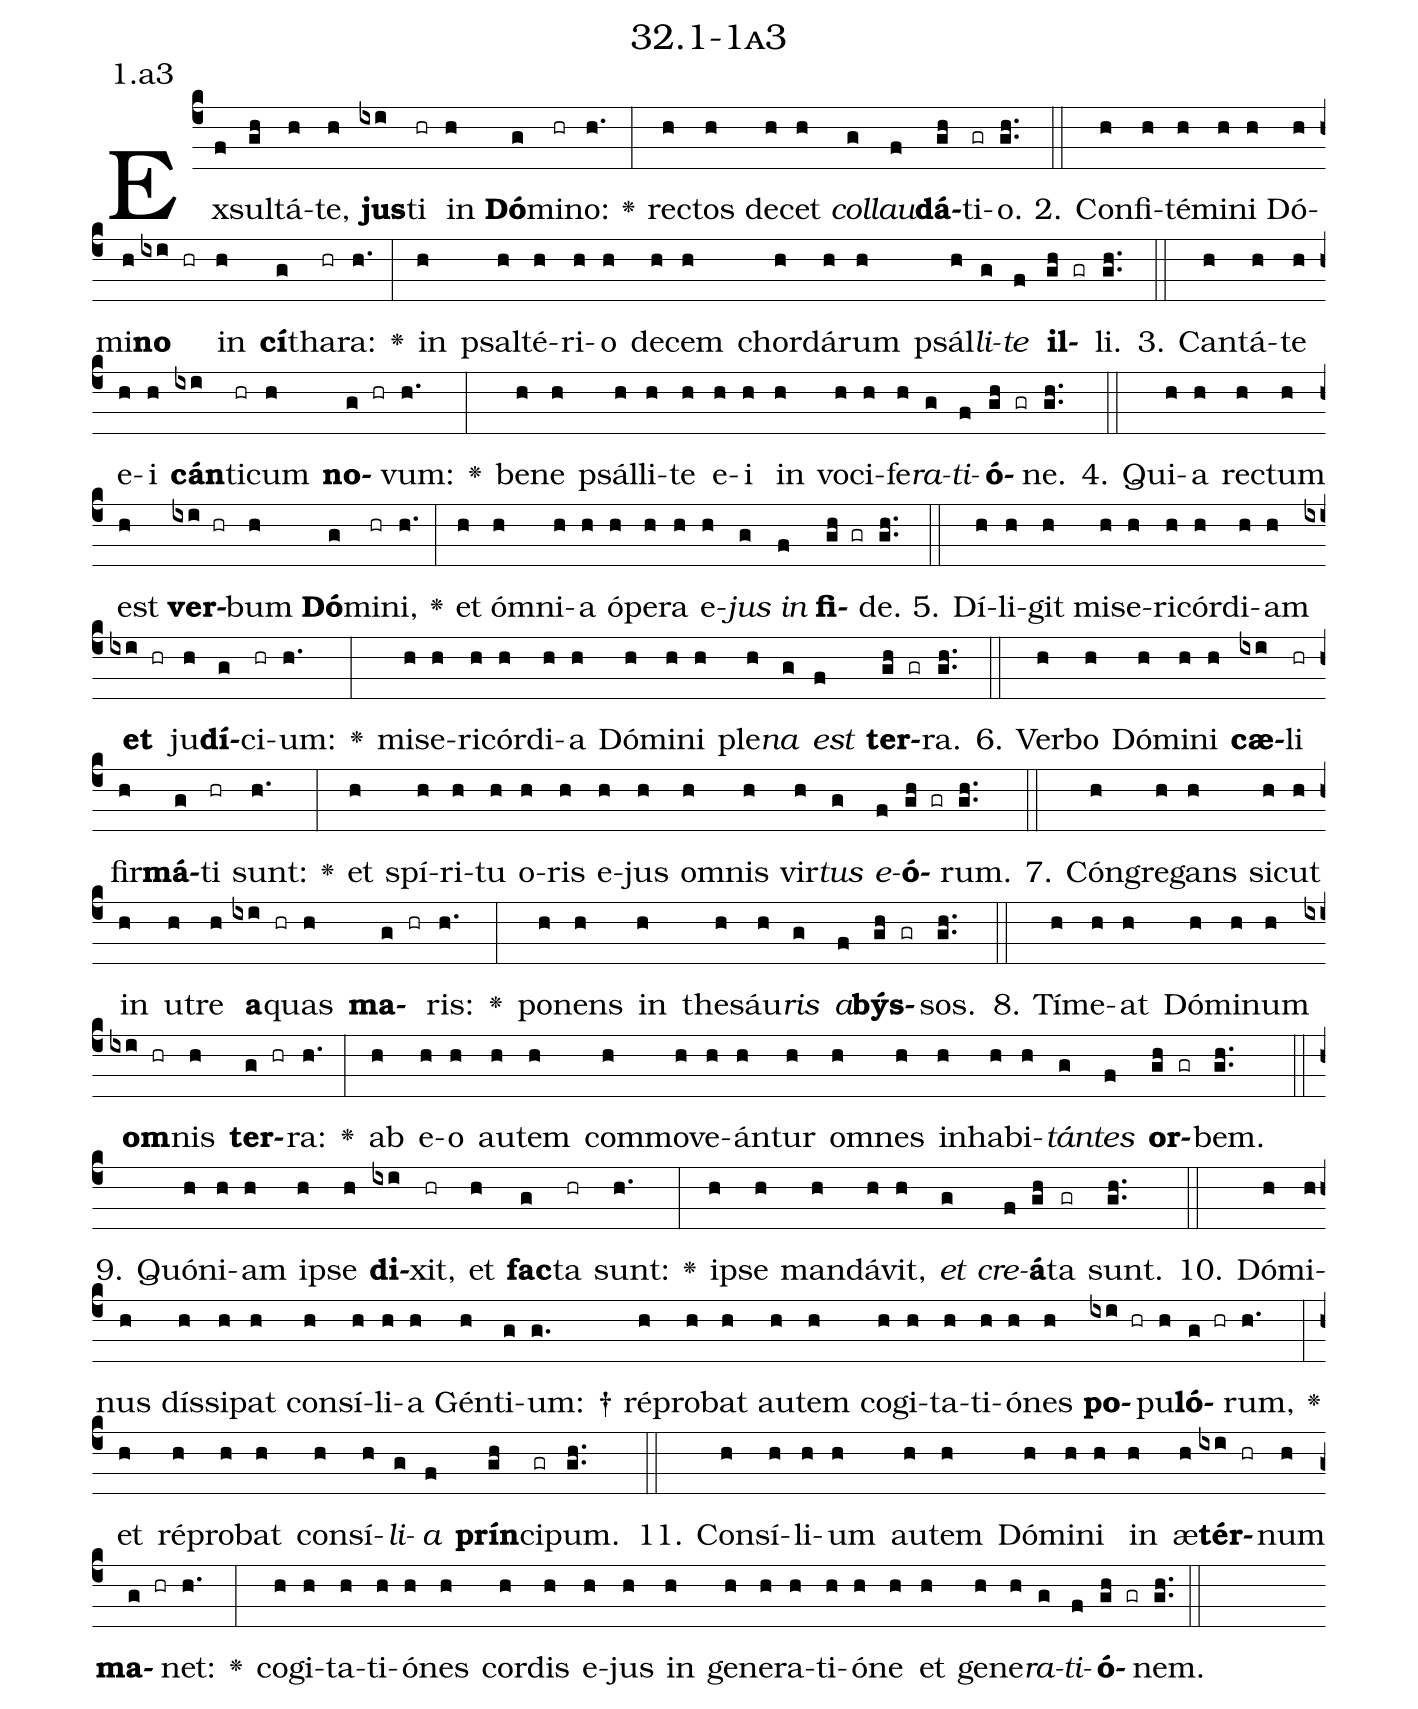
name: 32.1-1a3;
annotation: 1.a3;
%%
(c4)Ex(f)sul(gh)tá(h)te,(h) <b>jus</b>(ixi)ti(hr) in(h) <b>Dó</b>(g)mi(hr)no:(h.) <v>\greheightstar</v>(:) rec(h)tos(h) de(h)cet(h) <i>col</i>(g)<i>lau</i>(f)<b>dá</b>(gh)ti(gr)o.(gh..) (::)
2. Con(h)fi(h)té(h)mi(h)ni(h) Dó(h)mi(h)<b>no</b>(ixi hr) in(h) <b>cí</b>(g)tha(hr)ra:(h.) <v>\greheightstar</v>(:) in(h) psal(h)té(h)ri(h)o(h) de(h)cem(h) chor(h)dá(h)rum(h) psál(h)<i>li</i>(g)<i>te</i>(f) <b>il</b>(gh gr)li.(gh..) (::)
3. Can(h)tá(h)te(h) e(h)i(h) <b>cán</b>(ixi)ti(hr)cum(h) <b>no</b>(g hr)vum:(h.) <v>\greheightstar</v>(:) be(h)ne(h) psál(h)li(h)te(h) e(h)i(h) in(h) vo(h)ci(h)fe(h)<i>ra</i>(g)<i>ti</i>(f)<b>ó</b>(gh gr)ne.(gh..) (::)
4. Qui(h)a(h) rec(h)tum(h) est(h) <b>ver</b>(ixi hr)bum(h) <b>Dó</b>(g)mi(hr)ni,(h.) <v>\greheightstar</v>(:) et(h) óm(h)ni(h)a(h) ó(h)pe(h)ra(h) e(h)<i>jus</i>(g) <i>in</i>(f) <b>fi</b>(gh gr)de.(gh..) (::)
5. Dí(h)li(h)git(h) mi(h)se(h)ri(h)cór(h)di(h)am(h) <b>et</b>(ixi hr) ju(h)<b>dí</b>(g)ci(hr)um:(h.) <v>\greheightstar</v>(:) mi(h)se(h)ri(h)cór(h)di(h)a(h) Dó(h)mi(h)ni(h) ple(h)<i>na</i>(g) <i>est</i>(f) <b>ter</b>(gh gr)ra.(gh..) (::)
6. Ver(h)bo(h) Dó(h)mi(h)ni(h) <b>cæ</b>(ixi)li(hr) fir(h)<b>má</b>(g)ti(hr) sunt:(h.) <v>\greheightstar</v>(:) et(h) spí(h)ri(h)tu(h) o(h)ris(h) e(h)jus(h) om(h)nis(h) vir(h)<i>tus</i>(g) <i>e</i>(f)<b>ó</b>(gh gr)rum.(gh..) (::)
7. Cón(h)gre(h)gans(h) sic(h)ut(h) in(h) u(h)tre(h) <b>a</b>(ixi hr)quas(h) <b>ma</b>(g hr)ris:(h.) <v>\greheightstar</v>(:) po(h)nens(h) in(h) the(h)sáu(h)<i>ris</i>(g) <i>a</i>(f)<b>býs</b>(gh gr)sos.(gh..) (::)
8. Tí(h)me(h)at(h) Dó(h)mi(h)num(h) <b>om</b>(ixi hr)nis(h) <b>ter</b>(g hr)ra:(h.) <v>\greheightstar</v>(:) ab(h) e(h)o(h) au(h)tem(h) com(h)mo(h)ve(h)án(h)tur(h) om(h)nes(h) in(h)ha(h)bi(h)<i>tán</i>(g)<i>tes</i>(f) <b>or</b>(gh gr)bem.(gh..) (::)
9. Quón(h)i(h)am(h) ip(h)se(h) <b>di</b>(ixi)xit,(hr) et(h) <b>fac</b>(g)ta(hr) sunt:(h.) <v>\greheightstar</v>(:) ip(h)se(h) man(h)dá(h)vit,(h) <i>et</i>(g) <i>cre</i>(f)<b>á</b>(gh)ta(gr) sunt.(gh..) (::)
10. Dó(h)mi(h)nus(h) dís(h)si(h)pat(h) con(h)sí(h)li(h)a(h) Gén(h)ti(g)um: †(g.) ré(h)pro(h)bat(h) au(h)tem(h) co(h)gi(h)ta(h)ti(h)ó(h)nes(h) <b>po</b>(ixi hr)pu(h)<b>ló</b>(g hr)rum,(h.) <v>\greheightstar</v>(:) et(h) ré(h)pro(h)bat(h) con(h)sí(h)<i>li</i>(g)<i>a</i>(f) <b>prín</b>(gh)ci(gr)pum.(gh..) (::)
11. Con(h)sí(h)li(h)um(h) au(h)tem(h) Dó(h)mi(h)ni(h) in(h) æ(h)<b>tér</b>(ixi hr)num(h) <b>ma</b>(g hr)net:(h.) <v>\greheightstar</v>(:) co(h)gi(h)ta(h)ti(h)ó(h)nes(h) cor(h)dis(h) e(h)jus(h) in(h) ge(h)ne(h)ra(h)ti(h)ó(h)ne(h) et(h) ge(h)ne(h)<i>ra</i>(g)<i>ti</i>(f)<b>ó</b>(gh gr)nem.(gh..) (::)
